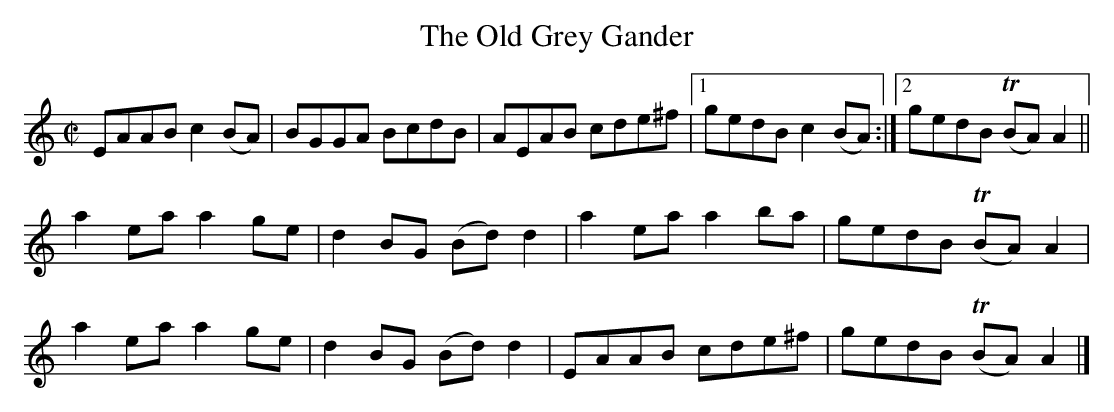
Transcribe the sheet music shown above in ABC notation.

X:1
T: The Old Grey Gander
M: C|
L: 1/8
K: Am
EAABc2(BA)|BGGA BcdB|AEAB cde^f|1gedBc2(BA):|2gedB T(BA)A2||
a2eaa2ge|d2BG (Bd)d2|a2eaa2ba|gedB T(BA)A2|
a2eaa2ge|d2BG (Bd)d2|EAAB cde^f|gedB T(BA)A2|]
